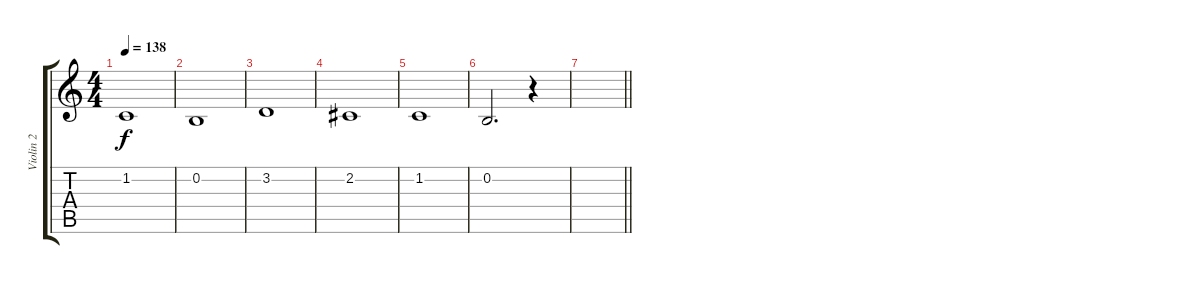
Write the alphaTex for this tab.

\track ("Violin 2" "Violin 2") {instrument violin}
\staff {score tabs}
\tuning (E4 B3 G3 D3 A2 E2) {hide}
\ts (4 4)
\tempo 138
\clef g2
\ks c
1.2.1{dy f} |
0.2.1 |
3.2.1 |
2.2.1 |
1.2.1 |
0.2.2{d} r.4 |
\barLineRight lightlight
